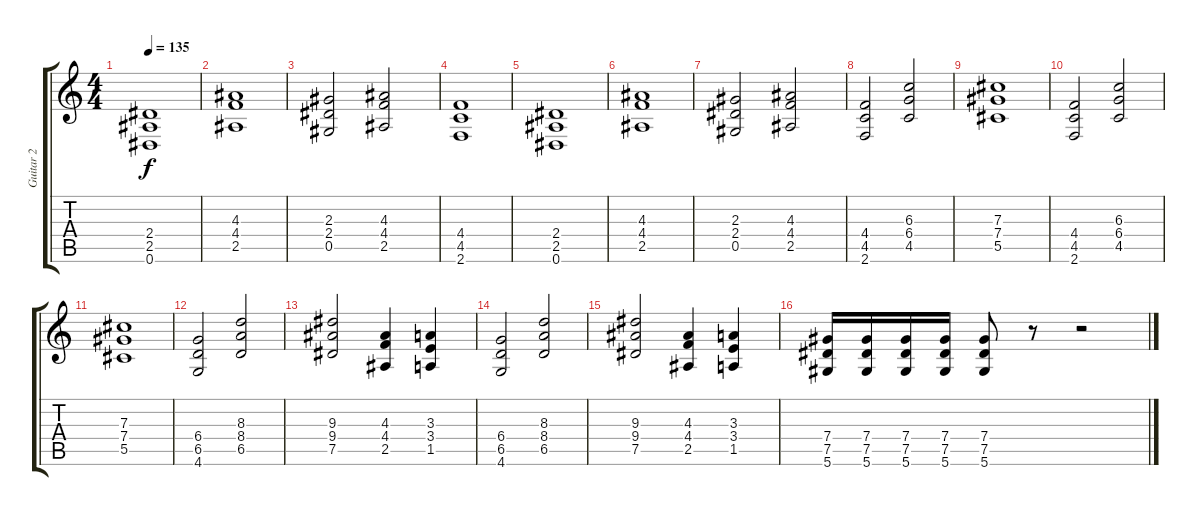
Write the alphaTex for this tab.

\track ("Guitar 2" "Guitar 2") {instrument distortionguitar}
\staff {score tabs}
\tuning (Eb4 Bb3 Gb3 Db3 Ab2 Eb2) {hide}
\ts (4 4)
\tempo 135
\clef g2
\ks c
(2.4 2.5 0.6).1{dy f} |
(4.3 4.4 2.5).1 |
(2.3 2.4 0.5).2 (4.3 4.4 2.5).2 |
(4.4 4.5 2.6).1 |
(2.4 2.5 0.6).1 |
(4.3 4.4 2.5).1 |
(2.3 2.4 0.5).2 (4.3 4.4 2.5).2 |
(4.4 4.5 2.6).2 (6.3 6.4 4.5).2 |
(7.3 7.4 5.5).1 |
(4.4 4.5 2.6).2 (6.3 6.4 4.5).2 |
(7.3 7.4 5.5).1 |
(6.4 6.5 4.6).2 (8.3 8.4 6.5).2 |
(9.3 9.4 7.5).2 (4.3 4.4 2.5).4 (3.3 3.4 1.5).4 |
(6.4 6.5 4.6).2 (8.3 8.4 6.5).2 |
(9.3 9.4 7.5).2 (4.3 4.4 2.5).4 (3.3 3.4 1.5).4 |
(7.4 7.5 5.6).16 (7.4 7.5 5.6).16 (7.4 7.5 5.6).16 (7.4 7.5 5.6).16 (7.4 7.5 5.6).8 r.8 r.2
